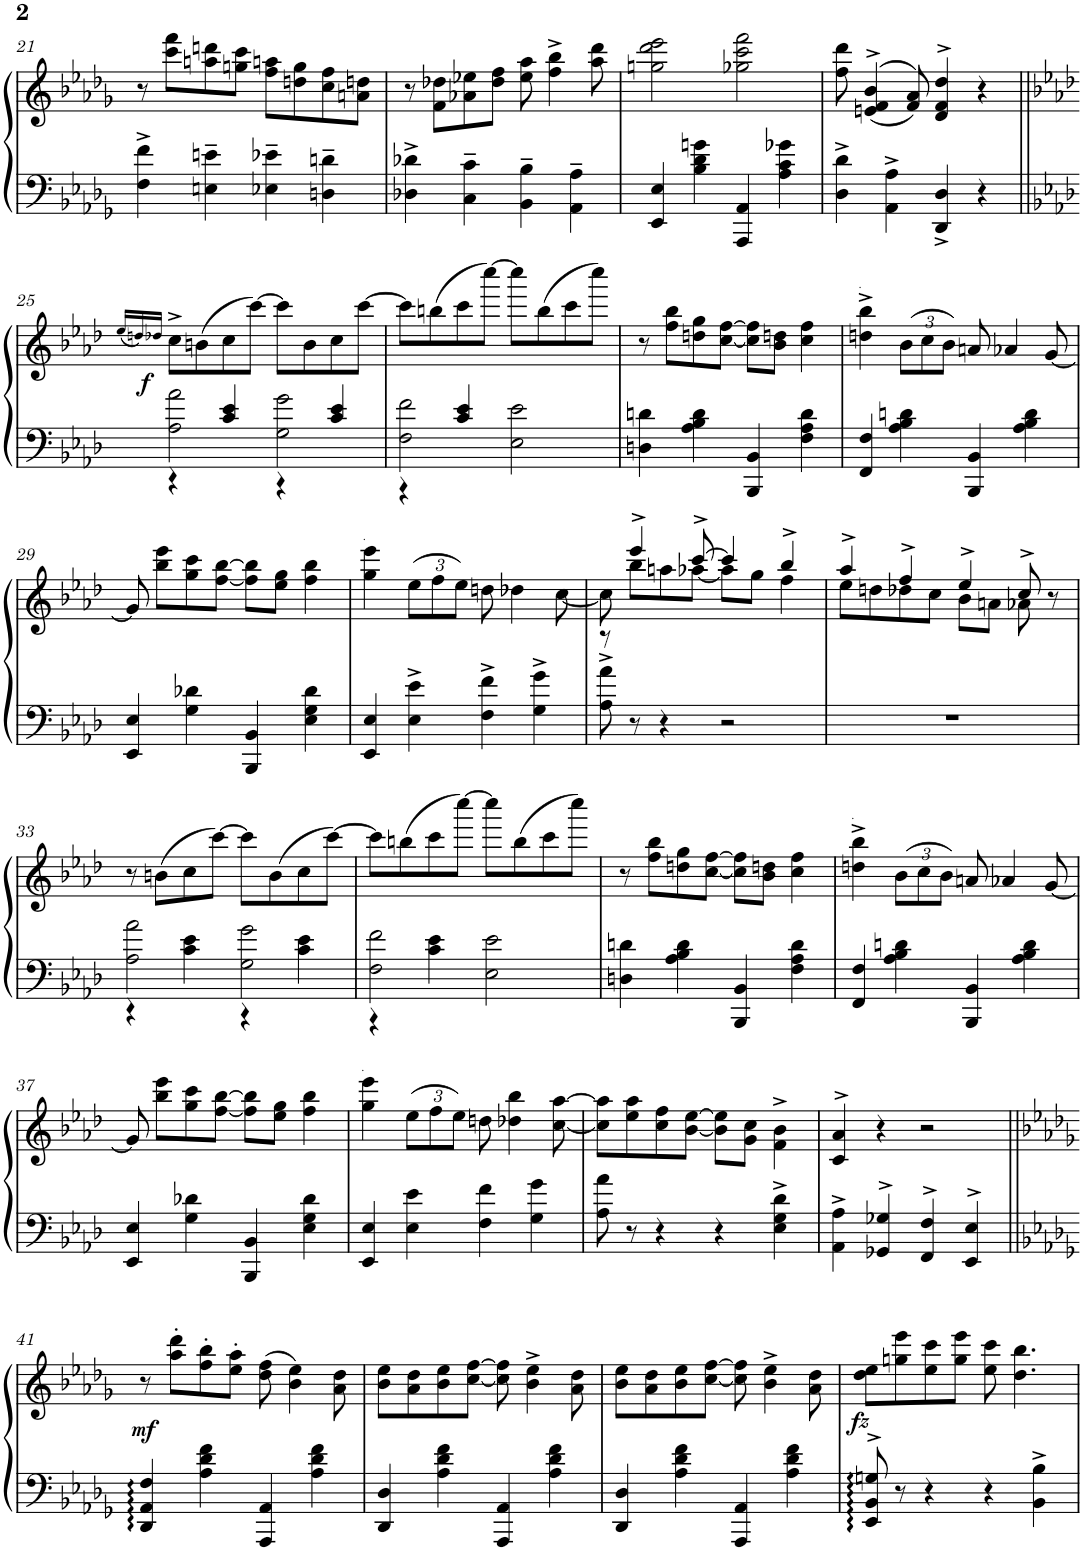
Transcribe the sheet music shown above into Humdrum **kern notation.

**kern	**kern	**dynam
*part1	*part1	*part1
*staff2	*staff1	*staff1/2
*I"Piano	*	*
*I'Pno.	*	*
!!LO:PB:g=z
*clefF4	*clefG2	*
*k[b-e-a-d-g-]	*k[b-e-a-d-g-]	*
*M2/2	*M2/2	*
*met(c|)	*met(c|)	*
=21	=21	=21
4F\^ 4f\^	8r	.
.	8ccc\ 8fff\L	.
4En\~ 4en\~	8aan\ 8dddn\	.
.	8ggn\ 8ccc\J	.
4E-X\~ 4e-X\~	8ff\ 8aan\L	.
.	8ddn\ 8gg\	.
4Dn\~ 4dn\~	8cc\ 8ff\	.
.	8an\ 8ddn\J	.
=22	=22	=22
4D-X\^ 4d-X\^	8r	.
.	8f\ 8dd-X\L	.
4C\~ 4c\~	8a-X\ 8ee-X\	.
.	8dd-\ 8ff\J	.
4BB-\~ 4B-\~	8ee-\ 8aa-\	.
.	4ff\^ 4bb-\^	.
4AA-\~ 4A-\~	.	.
.	8aa-\ 8ddd-\	.
=23	=23	=23
4EE-/ 4E-/	2ggn\ 2ddd-\ 2eee-\	.
4B-\ 4d-\ 4gn\	.	.
4AAA-/ 4AA-/	2gg-X\ 2ccc\ 2fff\	.
4A-\ 4c\ 4g-X\	.	.
=24	=24	=24
4D-\^ 4d-\^	8ff\ 8ddd-\	.
.	((>4en/^> 4f/^> 4b-/^>	.
4AA-\^ 4A-\^	.	.
.	8f/ 8a-/))	.
4DD-/^ 4D-/^	4d-/^> 4f/^> 4dd-/^>	.
4r	4r	.
!!LO:LB:g=z
=25||	=25||	=25||
*k[b-e-a-d-]	*k[b-e-a-d-]	*
.	(16qee-/LL	.
.	16qddn/)	.
.	16qdd-X/JJ	.
*^	*	*
!	!	!	!LO:DY:b
2A-\ 2a-\	4r	8cc^\L	f
.	.	(8bn\	.
.	4c/ 4e-/	8cc\	.
.	.	[8ccc\J)	.
2G\ 2g\	4r	8ccc\L]	.
.	.	8b\	.
.	4c/ 4e-/	8cc\	.
.	.	[8ccc\J	.
=26	=26	=26	=26
2F\ 2f\	4r	8ccc\L]	.
.	.	(8bbn\	.
.	4c/ 4e-/	8ccc\	.
.	.	[8cccc\J)	.
2E-\ 2e-\	2ryy	8cccc\L]	.
.	.	(8bb\	.
.	.	8ccc\	.
.	.	8cccc\J)	.
*v	*v	*	*
=27	=27	=27
4Dn\ 4dn\	8r	.
.	8ff\ 8bb-\L	.
4A-\ 4B-\ 4d\	8ddn\ 8gg\	.
.	[8cc\ [8ff\J	.
4BBB-/ 4BB-/	8cc\] 8ff\]L	.
.	8b-\ 8ddn\J	.
4F\ 4A-\ 4d\	4cc\ 4ff\	.
=28	=28	=28
!	!LO:TX:a:t=.	!
4FF/ 4F/	4ddn\^ 4bb-\^	.
*	*Xbrackettup	*
4A-\ 4B-\ 4dn\	(12b-\L	.
.	12cc\	.
.	12b-\J)	.
4BBB-/ 4BB-/	8an/	.
.	4a-X/	.
4A-\ 4B-\ 4d\	.	.
.	[8g/	.
!!LO:LB:g=z
=29	=29	=29
4EE-/ 4E-/	8g/]	.
.	8bb-\ 8eee-\L	.
4G\ 4d-X\	8gg\ 8ccc\	.
.	[8ff\ [8bb-\J	.
4BBB-/ 4BB-/	8ff\] 8bb-\]L	.
.	8ee-\ 8gg\J	.
4E-\ 4G\ 4d-\	4ff\ 4bb-\	.
=30	=30	=30
!	!LO:TX:a:t=.	!
4EE-/ 4E-/	4gg\ 4eee-\	.
4E-\^ 4e-\^	(12ee-\L	.
.	12ff\	.
.	12ee-\J)	.
4F\^ 4f\^	8ddn\	.
.	4dd-X\	.
4G\^ 4g\^	.	.
.	[8cc\	.
=31	=31	=31
*	*^	*
8A-\^ 8a-\^	8cc\]	8r	.
8r	4eee-^/	8bb-\L	.
4r	.	8aan\	.
.	[8ccc^/	[8aa-X\J	.
2r	4ccc/]	8aa-\L]	.
.	.	8gg\J	.
.	4bb-^/	4ff\	.
=32	=32	=32	=32
1r	4aa-^/	8ee-\L	.
.	.	8ddn\	.
.	4ff^/	8dd-X\	.
.	.	8cc\J	.
.	4ee-^/	8b-\L	.
.	.	8an\J	.
.	8cc^/	8a-X\	.
.	8r	8ryy	.
*	*v	*v	*
!!LO:LB:g=z
=33	=33	=33
*^	*	*
2A-\ 2a-\	4r	8r	.
.	.	(8bn\L	.
.	4c\ 4e-\	8cc\	.
.	.	[8ccc\J)	.
2G\ 2g\	4r	8ccc\L]	.
.	.	(8b\	.
.	4c\ 4e-\	8cc\	.
.	.	[8ccc\J)	.
=34	=34	=34	=34
2F\ 2f\	4r	8ccc\L]	.
.	.	(8bbn\	.
.	4c\ 4e-\	8ccc\	.
.	.	[8cccc\J)	.
2E-\ 2e-\	2ryy	8cccc\L]	.
.	.	(8bb\	.
.	.	8ccc\	.
.	.	8cccc\J)	.
*v	*v	*	*
=35	=35	=35
4Dn\ 4dn\	8r	.
.	8ff\ 8bb-\L	.
4A-\ 4B-\ 4d\	8ddn\ 8gg\	.
.	[8cc\ [8ff\J	.
4BBB-/ 4BB-/	8cc\] 8ff\]L	.
.	8b-\ 8ddn\J	.
4F\ 4A-\ 4d\	4cc\ 4ff\	.
=36	=36	=36
!	!LO:TX:a:t=.	!
4FF/ 4F/	4ddn\^ 4bb-\^	.
4A-\ 4B-\ 4dn\	(12b-\L	.
.	12cc\	.
.	12b-\J)	.
4BBB-/ 4BB-/	8an/	.
.	4a-X/	.
4A-\ 4B-\ 4d\	.	.
.	[8g/	.
!!LO:LB:g=z
=37	=37	=37
4EE-/ 4E-/	8g/]	.
.	8bb-\ 8eee-\L	.
4G\ 4d-X\	8gg\ 8ccc\	.
.	[8ff\ [8bb-\J	.
4BBB-/ 4BB-/	8ff\] 8bb-\]L	.
.	8ee-\ 8gg\J	.
4E-\ 4G\ 4d-\	4ff\ 4bb-\	.
=38	=38	=38
!	!LO:TX:a:t=.	!
4EE-/ 4E-/	4gg\ 4eee-\	.
4E-\ 4e-\	(12ee-\L	.
.	12ff\	.
.	12ee-\J)	.
4F\ 4f\	8ddn\	.
.	4dd-X\ 4bb-\	.
4G\ 4g\	.	.
.	[8cc\ [8aa-\	.
=39	=39	=39
8A-\ 8a-\	8cc\] 8aa-\]L	.
8r	8ee-\ 8aa-\	.
4r	8cc\ 8ff\	.
.	[8b-\ [8ee-\J	.
4r	8b-\] 8ee-\]L	.
.	8g\ 8cc\J	.
4E-\^ 4G\^ 4d-\^	4f\^ 4b-\^	.
=40	=40	=40
4AA-\^ 4A-\^	4c/^> 4a-/^>	.
4GG-X/^> 4G-X/^>	4r	.
4FF/^> 4F/^>	2r	.
4EE-/^> 4E-/^>	.	.
!!LO:LB:g=z
=41||	=41||	=41||
*k[b-e-a-d-g-]	*k[b-e-a-d-g-]	*
!	!	!LO:DY:b
4DD-/ 4AA-/ 4F/	8r	mf
.	8aa-\' 8ddd-\'L	.
4A-\ 4d-\ 4f\	8ff\' 8bb-\'	.
.	8ee-\' 8aa-\'J	.
4AAA-/ 4AA-/	(8dd-\ 8ff\	.
.	4b-\ 4ee-\)	.
4A-\ 4d-\ 4f\	.	.
.	8a-\ 8dd-\	.
=42	=42	=42
4DD-/ 4D-/	8b-\ 8ee-\L	.
.	8a-\ 8dd-\	.
4A-\ 4d-\ 4f\	8b-\ 8ee-\	.
.	[8cc\ [8ff\J	.
4AAA-/ 4AA-/	8cc\] 8ff\]	.
.	4b-\^ 4ee-\^	.
4A-\ 4d-\ 4f\	.	.
.	8a-\ 8dd-\	.
=43	=43	=43
4DD-/ 4D-/	8b-\ 8ee-\L	.
.	8a-\ 8dd-\	.
4A-\ 4d-\ 4f\	8b-\ 8ee-\	.
.	[8cc\ [8ff\J	.
4AAA-/ 4AA-/	8cc\] 8ff\]	.
.	4b-\^ 4ee-\^	.
4A-\ 4d-\ 4f\	.	.
.	8a-\ 8dd-\	.
=44	=44	=44
!	!	!LO:DY:b
8EE-/^> 8BB-/^> 8Gn/^>	8dd-\ 8ee-\L	fz
8r	8ggn\ 8eee-\	.
4r	8ee-\ 8ccc\	.
.	8gg\ 8eee-\J	.
4r	8ee-\ 8ccc\	.
.	4.dd-\ 4.bb-\	.
4BB-\^ 4B-\^	.	.
=	=	=
*-	*-	*-
